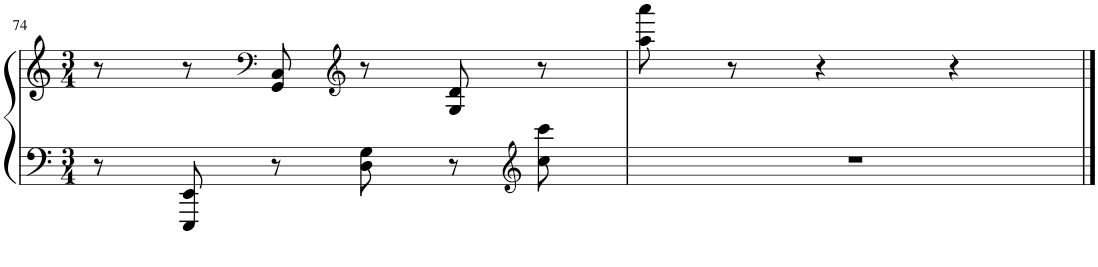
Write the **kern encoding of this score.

**kern	**kern
*part1	*part1
*staff2	*staff1
*I"Piano	*
*I'Pno.	*
!!LO:PB:g=z
*clefF4	*clefG2
*k[]	*k[]
*M3/4	*M3/4
=74	=74
8r	8r
8EEE/ 8EE/	8r
*	*clefF4
8r	8GG/ 8C/
*	*clefG2
8D\ 8G\	8r
8r	8G/ 8d/
*clefG2	*
8cc\ 8ccc\	8r
=75	=75
2.r	8aa\ 8aaa\
.	8r
.	4r
.	4r
==	==
*-	*-
